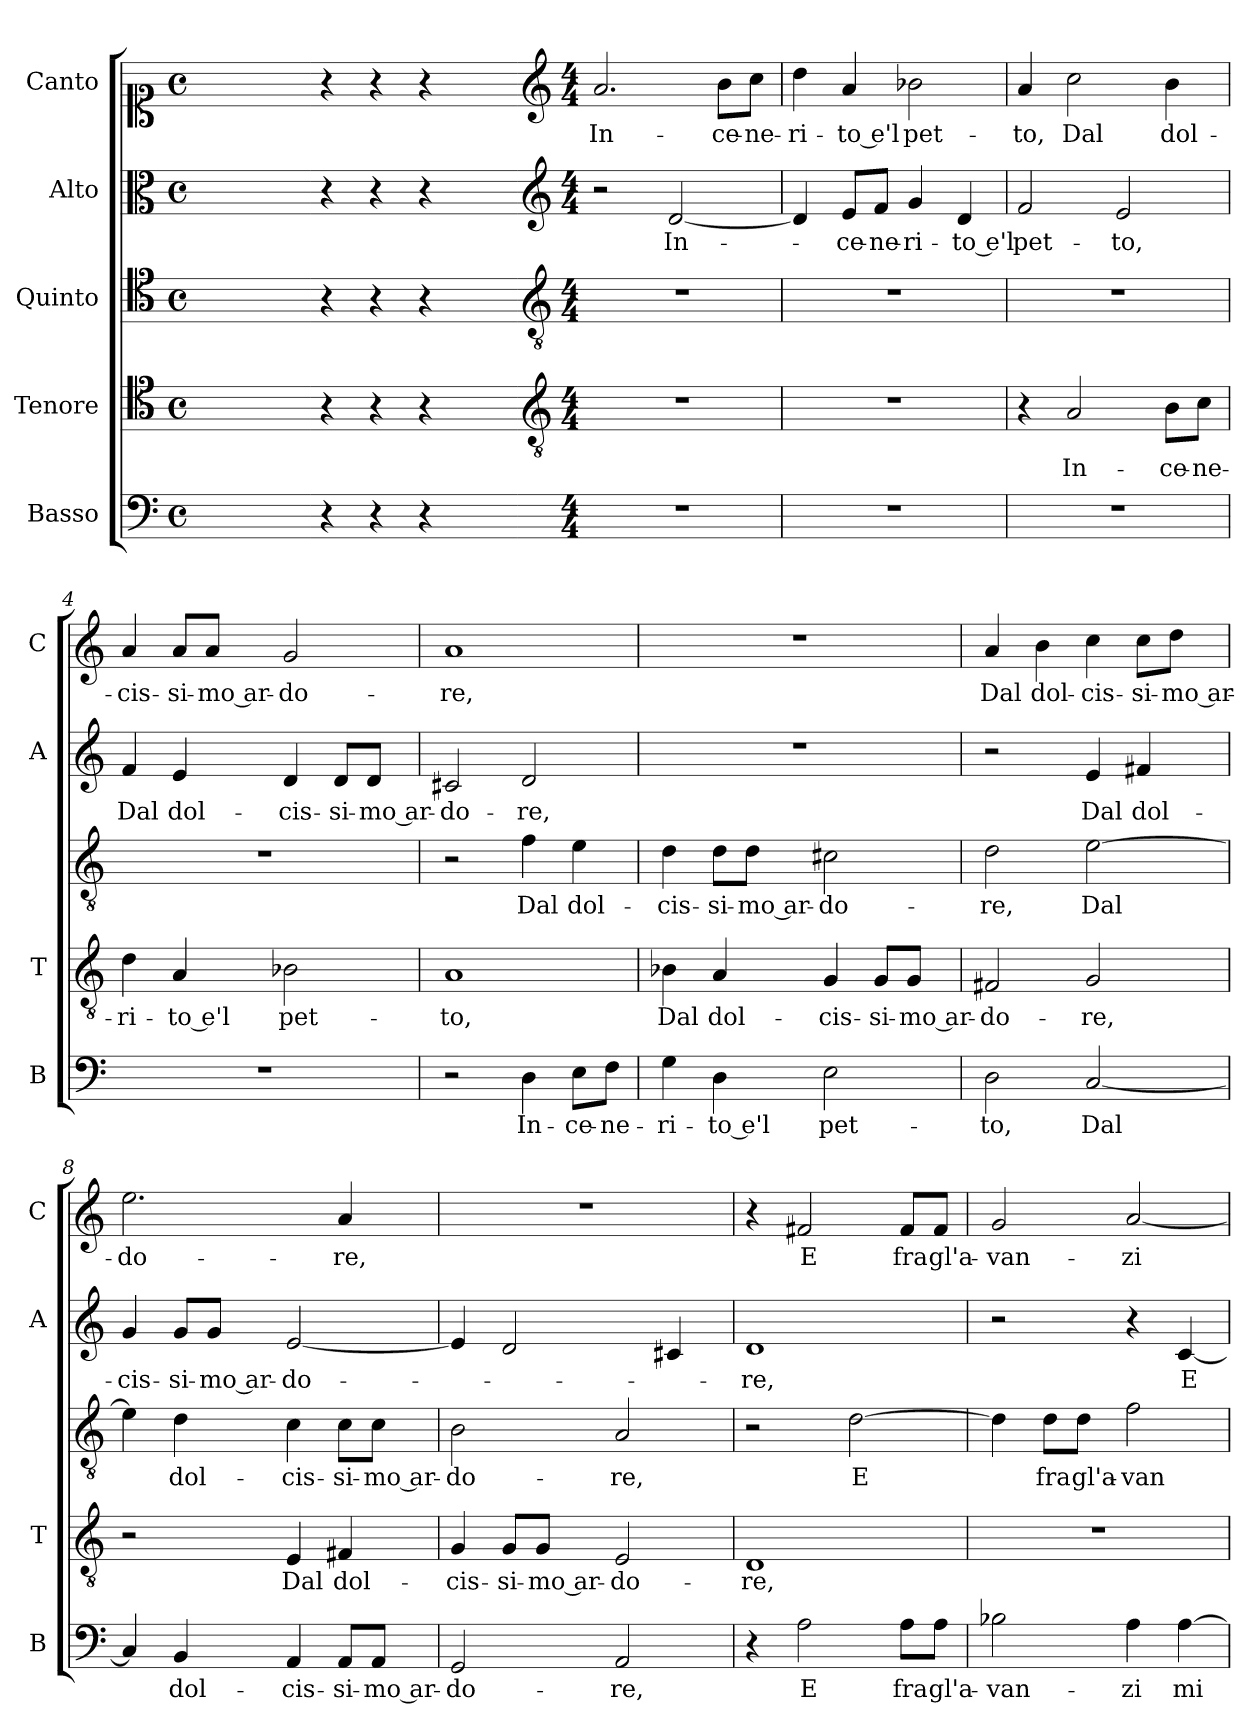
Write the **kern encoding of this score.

**kern	**text	**kern	**text	**kern	**text	**kern	**text	**kern	**text
*part5	*part5	*part4	*part4	*part3	*part3	*part2	*part2	*part1	*part1
*staff5	*staff5	*staff4	*staff4	*staff3	*staff3	*staff2	*staff2	*staff1	*staff1
*I"Basso	*	*I"Tenore	*	*I"Quinto	*	*I"Alto	*	*I"Canto	*
*I'B	*	*I'T	*	*	*	*I'A	*	*I'C	*
*clefF4	*	*clefC4	*	*clefC4	*	*clefC3	*	*clefC1	*
*k[]	*	*k[]	*	*k[]	*	*k[]	*	*k[]	*
*C:	*	*C:	*	*C:	*	*C:	*	*C:	*
*M4/4	*	*M4/4	*	*M4/4	*	*M4/4	*	*M4/4	*
*met(c)	*	*met(c)	*	*met(c)	*	*met(c)	*	*met(c)	*
=	=	=	=	=	=	=	=	=	=
1ryy	.	1ryy	.	1ryy	.	1ryy	.	1ryy	.
=1X-	=1X-	=1X-	=1X-	=1X-	=1X-	=1X-	=1X-	=1X-	=1X-
4r	.	4r	.	4r	.	4r	.	4r	.
4r	.	4r	.	4r	.	4r	.	4r	.
4r	.	4r	.	4r	.	4r	.	4r	.
4ryy	.	4ryy	.	4ryy	.	4ryy	.	4ryy	.
=1-	=1-	=1-	=1-	=1-	=1-	=1-	=1-	=1-	=1-
*	*	*clefGv2	*	*clefGv2	*	*clefG2	*	*clefG2	*
*M4/4	*	*M4/4	*	*M4/4	*	*M4/4	*	*M4/4	*
!	!	!	!	!	!	!	!	!	!LO:LY:b
1r	.	1r	.	1r	.	2r	.	2.a/	In-
!	!	!	!	!	!	!	!LO:LY:b	!	!
.	.	.	.	.	.	[2d/	In-	.	.
!	!	!	!	!	!	!	!	!	!LO:LY:b
.	.	.	.	.	.	.	.	8b\L	-ce-
!	!	!	!	!	!	!	!	!	!LO:LY:b
.	.	.	.	.	.	.	.	8cc\J	-ne-
=2	=2	=2	=2	=2	=2	=2	=2	=2	=2
!	!	!	!	!	!	!	!	!	!LO:LY:b
1r	.	1r	.	1r	.	4d/]	.	4dd\	-ri-
!	!	!	!	!	!	!	!LO:LY:b	!	!LO:LY:b
.	.	.	.	.	.	8e/L	-ce-	4a/	-to e'l
!	!	!	!	!	!	!	!LO:LY:b	!	!
.	.	.	.	.	.	8f/J	-ne-	.	.
!	!	!	!	!	!	!	!LO:LY:b	!	!LO:LY:b
.	.	.	.	.	.	4g/	-ri-	2b-X\	pet-
!	!	!	!	!	!	!	!LO:LY:b	!	!
.	.	.	.	.	.	4d/	-to e'l	.	.
=3	=3	=3	=3	=3	=3	=3	=3	=3	=3
!	!	!	!	!	!	!	!LO:LY:b	!	!LO:LY:b
1r	.	4r	.	1r	.	2f/	pet-	4a/	-to,
!	!	!	!LO:LY:b	!	!	!	!	!	!LO:LY:b
.	.	2A/	In-	.	.	.	.	2cc\	Dal
!	!	!	!	!	!	!	!LO:LY:b	!	!
.	.	.	.	.	.	2e/	-to,	.	.
!	!	!	!LO:LY:b	!	!	!	!	!	!LO:LY:b
.	.	8B\L	-ce-	.	.	.	.	4b\	dol-
!	!	!	!LO:LY:b	!	!	!	!	!	!
.	.	8c\J	-ne-	.	.	.	.	.	.
=4	=4	=4	=4	=4	=4	=4	=4	=4	=4
!	!	!	!LO:LY:b	!	!	!	!LO:LY:b	!	!LO:LY:b
1r	.	4d\	-ri-	1r	.	4f/	Dal	4a/	-cis-
!	!	!	!LO:LY:b	!	!	!	!LO:LY:b	!	!LO:LY:b
.	.	4A/	-to e'l	.	.	4e/	dol-	8a/L	-si-
!	!	!	!	!	!	!	!	!	!LO:LY:b
.	.	.	.	.	.	.	.	8a/J	-mo ar-
!	!	!	!LO:LY:b	!	!	!	!LO:LY:b	!	!LO:LY:b
.	.	2B-X\	pet-	.	.	4d/	-cis-	2g/	-do-
!	!	!	!	!	!	!	!LO:LY:b	!	!
.	.	.	.	.	.	8d/L	-si-	.	.
!	!	!	!	!	!	!	!LO:LY:b	!	!
.	.	.	.	.	.	8d/J	-mo ar-	.	.
=5	=5	=5	=5	=5	=5	=5	=5	=5	=5
!	!	!	!LO:LY:b	!	!	!	!LO:LY:b	!	!LO:LY:b
2r	.	1A	-to,	2r	.	2c#X/	-do-	1a	-re,
!	!LO:LY:b	!	!	!	!LO:LY:b	!	!LO:LY:b	!	!
4D\	In-	.	.	4f\	Dal	2d/	-re,	.	.
!	!LO:LY:b	!	!	!	!LO:LY:b	!	!	!	!
8E\L	-ce-	.	.	4e\	dol-	.	.	.	.
!	!LO:LY:b	!	!	!	!	!	!	!	!
8F\J	-ne-	.	.	.	.	.	.	.	.
!!LO:LB:g=z
=6	=6	=6	=6	=6	=6	=6	=6	=6	=6
!	!LO:LY:b	!	!LO:LY:b	!	!LO:LY:b	!	!	!	!
4G\	-ri-	4B-X\	Dal	4d\	-cis-	1r	.	1r	.
!	!LO:LY:b	!	!LO:LY:b	!	!LO:LY:b	!	!	!	!
4D\	-to e'l	4A/	dol-	8d\L	-si-	.	.	.	.
!	!	!	!	!	!LO:LY:b	!	!	!	!
.	.	.	.	8d\J	-mo ar-	.	.	.	.
!	!LO:LY:b	!	!LO:LY:b	!	!LO:LY:b	!	!	!	!
2E\	pet-	4G/	-cis-	2c#X\	-do-	.	.	.	.
!	!	!	!LO:LY:b	!	!	!	!	!	!
.	.	8G/L	-si-	.	.	.	.	.	.
!	!	!	!LO:LY:b	!	!	!	!	!	!
.	.	8G/J	-mo ar-	.	.	.	.	.	.
=7	=7	=7	=7	=7	=7	=7	=7	=7	=7
!	!LO:LY:b	!	!LO:LY:b	!	!LO:LY:b	!	!	!	!LO:LY:b
2D\	-to,	2F#X/	-do-	2d\	-re,	2r	.	4a/	Dal
!	!	!	!	!	!	!	!	!	!LO:LY:b
.	.	.	.	.	.	.	.	4b\	dol-
!	!LO:LY:b	!	!LO:LY:b	!	!LO:LY:b	!	!LO:LY:b	!	!LO:LY:b
[2C/	Dal	2G/	-re,	[2e\	Dal	4e/	Dal	4cc\	-cis-
!	!	!	!	!	!	!	!LO:LY:b	!	!LO:LY:b
.	.	.	.	.	.	4f#X/	dol-	8cc\L	-si-
!	!	!	!	!	!	!	!	!	!LO:LY:b
.	.	.	.	.	.	.	.	8dd\J	-mo ar-
=8	=8	=8	=8	=8	=8	=8	=8	=8	=8
!	!	!	!	!	!	!	!LO:LY:b	!	!LO:LY:b
4C/]	.	2r	.	4e\]	.	4g/	-cis-	2.ee\	-do-
!	!LO:LY:b	!	!	!	!LO:LY:b	!	!LO:LY:b	!	!
4BB/	dol-	.	.	4d\	dol-	8g/L	-si-	.	.
!	!	!	!	!	!	!	!LO:LY:b	!	!
.	.	.	.	.	.	8g/J	-mo ar-	.	.
!	!LO:LY:b	!	!LO:LY:b	!	!LO:LY:b	!	!LO:LY:b	!	!
4AA/	-cis-	4E/	Dal	4c\	-cis-	[2e/	-do-	.	.
!	!LO:LY:b	!	!LO:LY:b	!	!LO:LY:b	!	!	!	!LO:LY:b
8AA/L	-si-	4F#X/	dol-	8c\L	-si-	.	.	4a/	-re,
!	!LO:LY:b	!	!	!	!LO:LY:b	!	!	!	!
8AA/J	-mo ar-	.	.	8c\J	-mo ar-	.	.	.	.
=9	=9	=9	=9	=9	=9	=9	=9	=9	=9
!	!LO:LY:b	!	!LO:LY:b	!	!LO:LY:b	!	!	!	!
2GG/	-do-	4G/	-cis-	2B\	-do-	4e/]	.	1r	.
!	!	!	!LO:LY:b	!	!	!	!	!	!
.	.	8G/L	-si-	.	.	2d/	.	.	.
!	!	!	!LO:LY:b	!	!	!	!	!	!
.	.	8G/J	-mo ar-	.	.	.	.	.	.
!	!LO:LY:b	!	!LO:LY:b	!	!LO:LY:b	!	!	!	!
2AA/	-re,	2E/	-do-	2A/	-re,	.	.	.	.
.	.	.	.	.	.	4c#X/	.	.	.
=10	=10	=10	=10	=10	=10	=10	=10	=10	=10
!	!	!	!LO:LY:b	!	!	!	!LO:LY:b	!	!
4r	.	1D	-re,	2r	.	1d	-re,	4r	.
!	!LO:LY:b	!	!	!	!	!	!	!	!LO:LY:b
2A\	E	.	.	.	.	.	.	2f#X/	E
!	!	!	!	!	!LO:LY:b	!	!	!	!
.	.	.	.	[2d\	E	.	.	.	.
!	!LO:LY:b	!	!	!	!	!	!	!	!LO:LY:b
8A\L	fra	.	.	.	.	.	.	8f#/L	fra
!	!LO:LY:b	!	!	!	!	!	!	!	!LO:LY:b
8A\J	gl'a-	.	.	.	.	.	.	8f#/J	gl'a-
!!LO:PB:g=z
=11	=11	=11	=11	=11	=11	=11	=11	=11	=11
!	!LO:LY:b	!	!	!	!	!	!	!	!LO:LY:b
2B-X\	-van-	1r	.	4d\]	.	2r	.	2g/	-van-
!	!	!	!	!	!LO:LY:b	!	!	!	!
.	.	.	.	8d\L	fra	.	.	.	.
!	!	!	!	!	!LO:LY:b	!	!	!	!
.	.	.	.	8d\J	gl'a-	.	.	.	.
!	!LO:LY:b	!	!	!	!LO:LY:b	!	!	!	!LO:LY:b
4A\	-zi	.	.	2f\	-van-	4r	.	[2a/	-zi
!	!LO:LY:b	!	!	!	!	!	!LO:LY:b	!	!
[4A\	mi-	.	.	.	.	[4c/	E	.	.
=	=	=	=	=	=	=	=	=	=
*-	*-	*-	*-	*-	*-	*-	*-	*-	*-
